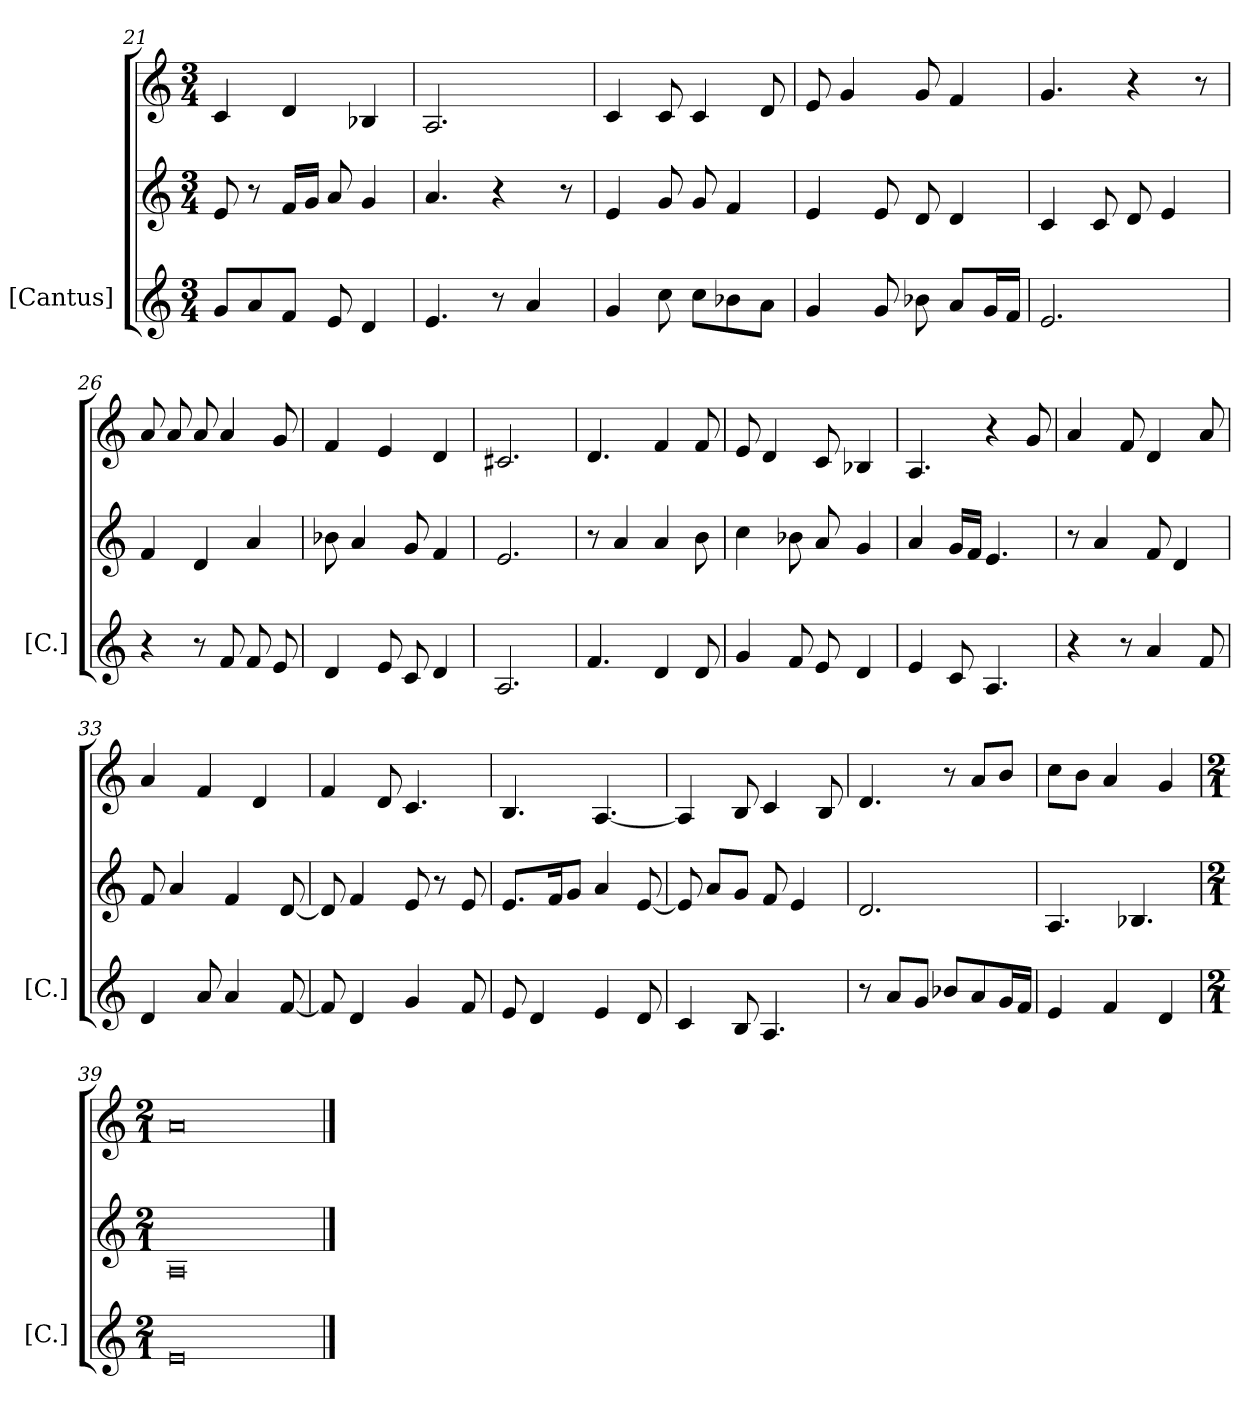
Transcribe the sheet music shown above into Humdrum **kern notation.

**kern	**kern	**kern
*part1	*part1	*part1
*staff3	*staff2	*staff1
*I"[Cantus]	*	*
*I'[C.]	*	*
*clefG2	*clefG2	*clefG2
*k[]	*k[]	*k[]
*M3/4	*M3/4	*M3/4
=21	=21	=21
8g/L	8e/	4c/
8a/	8r	.
8f/J	16f/LL	4d/
.	16g/JJ	.
8e/	8a/	.
4d/	4g/	4B-X/
=22	=22	=22
4.e/	4.a/	2.A/
8r	4r	.
4a/	.	.
.	8r	.
=23	=23	=23
4g/	4e/	4c/
8cc\	8g/	8c/
8cc\L	8g/	4c/
8b-X\	4f/	.
8a\J	.	8d/
=24	=24	=24
4g/	4e/	8e/
.	.	4g/
8g/	8e/	.
8b-X\	8d/	8g/
8a/L	4d/	4f/
16g/L	.	.
16f/JJ	.	.
=25	=25	=25
2.e/	4c/	4.g/
.	8c/	.
.	8d/	4r
.	4e/	.
.	.	8r
=26	=26	=26
4r	4f/	8a/
.	.	8a/
8r	4d/	8a/
8f/	.	4a/
8f/	4a/	.
8e/	.	8g/
=27	=27	=27
4d/	8b-X\	4f/
.	4a/	.
8e/	.	4e/
8c/	8g/	.
4d/	4f/	4d/
=28	=28	=28
2.A/	2.e/	2.c#X/
=29	=29	=29
4.f/	8r	4.d/
.	4a/	.
4d/	4a/	4f/
8d/	8b\	8f/
=30	=30	=30
4g/	4cc\	8e/
.	.	4d/
8f/	8b-X\	.
8e/	8a/	8c/
4d/	4g/	4B-X/
=31	=31	=31
4e/	4a/	4.A/
8c/	16g/LL	.
.	16f/JJ	.
4.A/	4.e/	4r
.	.	8g/
=32	=32	=32
4r	8r	4a/
.	4a/	.
8r	.	8f/
4a/	8f/	4d/
.	4d/	.
8f/	.	8a/
=33	=33	=33
4d/	8f/	4a/
.	4a/	.
8a/	.	4f/
4a/	4f/	.
.	.	4d/
[8f/	[8d/	.
=34	=34	=34
8f/]	8d/]	4f/
4d/	4f/	.
.	.	8d/
4g/	8e/	4.c/
.	8r	.
8f/	8e/	.
=35	=35	=35
8e/	8.e/L	4.B/
4d/	.	.
.	16f/k	.
.	8g/J	.
4e/	4a/	[4.A/
8d/	[8e/	.
=36	=36	=36
4c/	8e/]	4A/]
.	8a/L	.
8B/	8g/J	8B/
4.A/	8f/	4c/
.	4e/	.
.	.	8B/
=37	=37	=37
8r	2.d/	4.d/
8a/L	.	.
8g/J	.	.
8b-X/L	.	8r
8a/	.	8a/L
16g/L	.	8b/J
16f/JJ	.	.
=38	=38	=38
4e/	4.A/	8cc\L
.	.	8b\J
4f/	.	4a/
.	4.B-X/	.
4d/	.	4g/
=39	=39	=39
*M2/1	*M2/1	*M2/1
0e	0A	0a
==	==	==
*-	*-	*-
